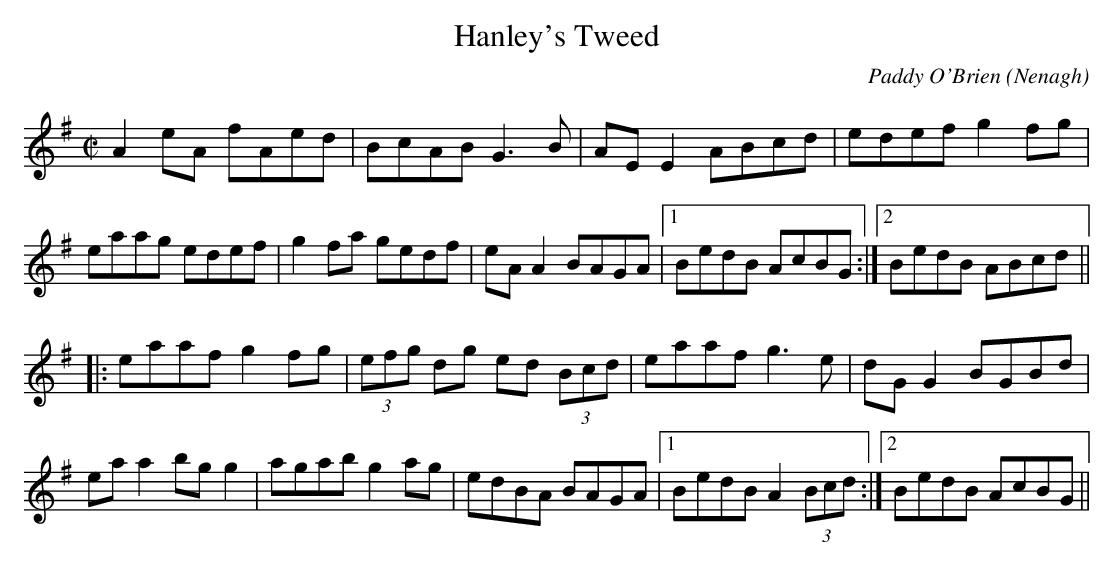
X:1
T:Hanley's Tweed
C:Paddy O'Brien (Nenagh)
M:C|
K:Ador
A2eA fAed|BcAB G3B|AEE2 ABcd|edef g2fg|
eaag edef|g2fa gedf|eAA2 BAGA|1 BedB AcBG:|2 BedB ABcd||
|:eaaf g2fg|(3efg dg ed (3Bcd|eaaf g3e|dGG2 BGBd|
eaa2 bgg2|agab g2ag|edBA BAGA|1 BedB A2 (3Bcd:|2 BedB AcBG||
